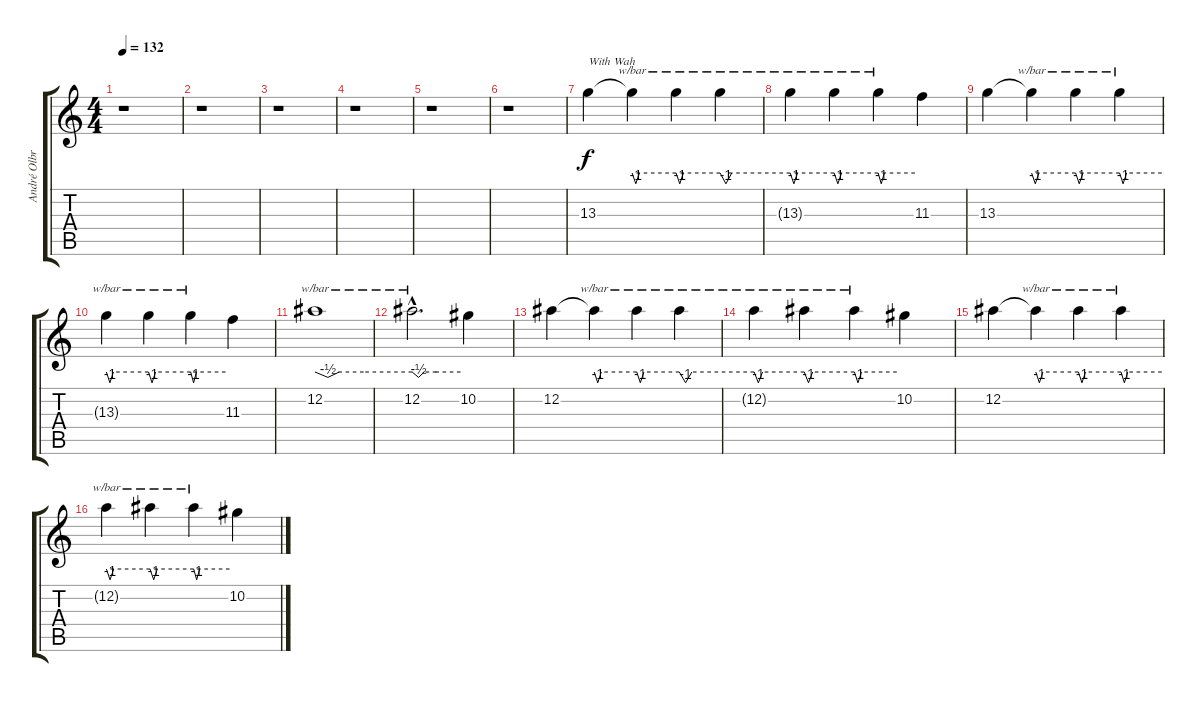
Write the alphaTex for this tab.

\track ("André Olbrich" "André Olbr") {instrument distortionguitar}
\staff {score tabs}
\tuning (Eb4 Bb3 Gb3 Db3 Ab2 Eb2) {hide}
\ts (4 4)
\tempo 132
\clef g2
\ks c
r.1{dy f} |
r.1 |
r.1 |
r.1 |
r.1 |
r.1 |
13.3.4{txt "With Wah" volume 12 instrument overdrivenguitar} 13.3{t}.4{tbe (custom default 0 0 5 -4 10 0 60 0)} 13.3{t}.4{tbe (custom default 0 0 5 -4 10 0 60 0)} 13.3{t}.4{tbe (custom default 0 0 5 -4 10 0 60 0)} |
13.3{t}.4{tbe (custom default 0 0 5 -4 10 0 60 0)} 13.3{t}.4{tbe (custom default 0 0 5 -4 10 0 60 0)} 13.3{t}.4{tbe (custom default 0 0 5 -4 10 0 60 0)} 11.3.4 |
13.3.4 13.3{t}.4{tbe (custom default 0 0 5 -4 10 0 60 0)} 13.3{t}.4{tbe (custom default 0 0 5 -4 10 0 60 0)} 13.3{t}.4{tbe (custom default 0 0 5 -4 10 0 60 0)} |
13.3{t}.4{tbe (custom default 0 0 5 -4 10 0 60 0)} 13.3{t}.4{tbe (custom default 0 0 5 -4 10 0 60 0)} 13.3{t}.4{tbe (custom default 0 0 5 -4 10 0 60 0)} 11.3.4 |
12.2.1{tbe (custom default 0 0 8 -2 15 0 30 0 60 0)} |
12.2{hac}.2{d tbe (custom default 0 0 8 -2 15 0 30 0 60 0)} 10.2.4 |
12.2.4{volume 12} 12.2{t}.4{tbe (custom default 0 0 5 -4 10 0 60 0)} 12.2{t}.4{tbe (custom default 0 0 5 -4 10 0 60 0)} 12.2{t}.4{tbe (custom default 0 0 5 -4 10 0 60 0)} |
12.2{t}.4{tbe (custom default 0 0 5 -4 10 0 60 0)} 12.2{t}.4{tbe (custom default 0 0 5 -4 10 0 60 0)} 12.2{t}.4{tbe (custom default 0 0 5 -4 10 0 60 0)} 10.2.4 |
12.2.4 12.2{t}.4{tbe (custom default 0 0 5 -4 10 0 60 0)} 12.2{t}.4{tbe (custom default 0 0 5 -4 10 0 60 0)} 12.2{t}.4{tbe (custom default 0 0 5 -4 10 0 60 0)} |
12.2{t}.4{tbe (custom default 0 0 5 -4 10 0 60 0)} 12.2{t}.4{tbe (custom default 0 0 5 -4 10 0 60 0)} 12.2{t}.4{tbe (custom default 0 0 5 -4 10 0 60 0)} 10.2.4
